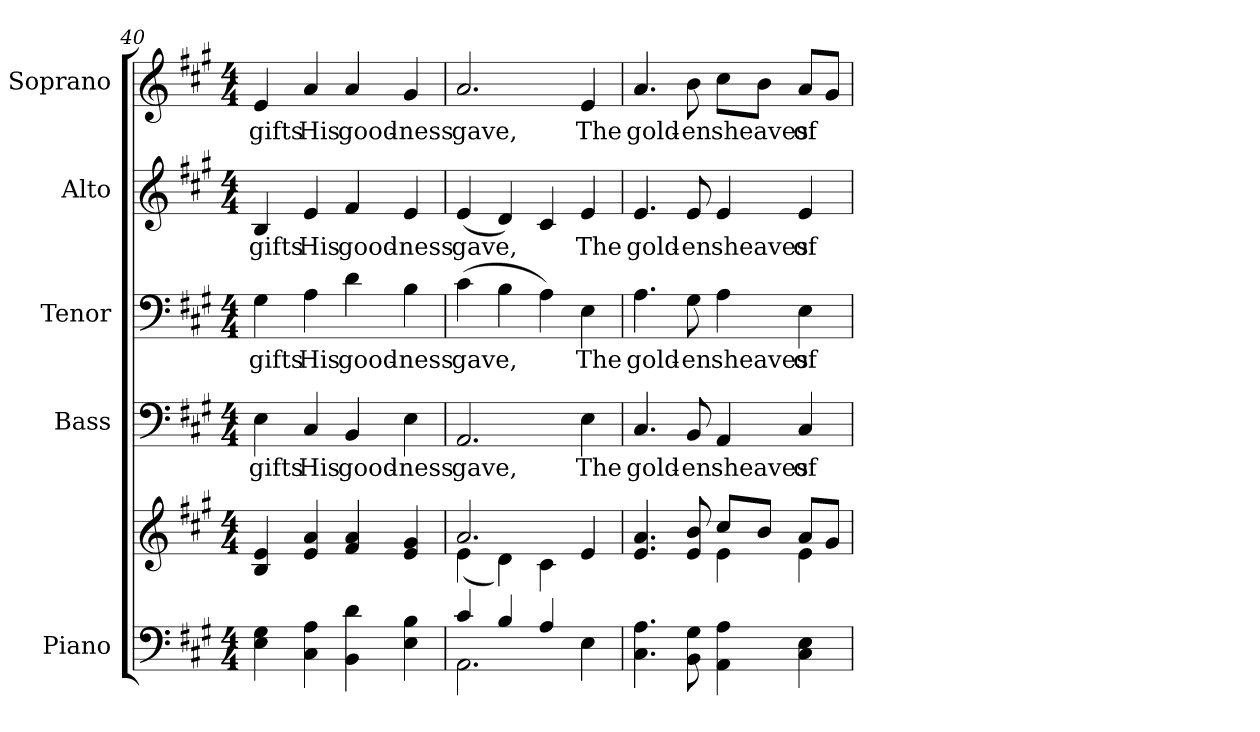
**kern	**kern	**kern	**text	**kern	**text	**kern	**text	**kern	**text
*part5	*part5	*part4	*part4	*part3	*part3	*part2	*part2	*part1	*part1
*staff6	*staff5	*staff4	*staff4	*staff3	*staff3	*staff2	*staff2	*staff1	*staff1
*I"Piano	*	*I"Bass	*	*I"Tenor	*	*I"Alto	*	*I"Soprano	*
*I'Pno.	*	*I'B.	*	*I'T.	*	*I'A.	*	*I'S.	*
!!LO:PB:g=z
*clefF4	*clefG2	*clefF4	*	*clefF4	*	*clefG2	*	*clefG2	*
*k[f#c#g#]	*k[f#c#g#]	*k[f#c#g#]	*	*k[f#c#g#]	*	*k[f#c#g#]	*	*k[f#c#g#]	*
*A:	*A:	*A:	*	*A:	*	*A:	*	*A:	*
*M4/4	*M4/4	*M4/4	*	*M4/4	*	*M4/4	*	*M4/4	*
=40	=40	=40	=40	=40	=40	=40	=40	=40	=40
!	!	!	!LO:LY:b:color=#000000	!	!	!	!	!	!
!	!	!	!	!	!LO:LY:b:color=#000000	!	!	!	!
!	!	!	!	!	!	!	!LO:LY:b:color=#000000	!	!
!	!	!	!	!	!	!	!	!	!LO:LY:b:color=#000000
4Ei\ 4G#i	4Bi/ 4ei	4Ei\	gifts	4G#i\	gifts	4Bi/	gifts	4ei/	gifts
!	!	!	!LO:LY:b:color=#000000	!	!	!	!	!	!
!	!	!	!	!	!LO:LY:b:color=#000000	!	!	!	!
!	!	!	!	!	!	!	!LO:LY:b:color=#000000	!	!
!	!	!	!	!	!	!	!	!	!LO:LY:b:color=#000000
4C#i\ 4Ai	4ei/ 4ai	4C#i/	His	4Ai\	His	4ei/	His	4ai/	His
!	!	!	!LO:LY:b:color=#000000	!	!	!	!	!	!
!	!	!	!	!	!LO:LY:b:color=#000000	!	!	!	!
!	!	!	!	!	!	!	!LO:LY:b:color=#000000	!	!
!	!	!	!	!	!	!	!	!	!LO:LY:b:color=#000000
4BBi\ 4di	4f#i/ 4ai	4BBi/	good-	4di\	good-	4f#i/	good-	4ai/	good-
!	!	!	!LO:LY:b:color=#000000	!	!	!	!	!	!
!	!	!	!	!	!LO:LY:b:color=#000000	!	!	!	!
!	!	!	!	!	!	!	!LO:LY:b:color=#000000	!	!
!	!	!	!	!	!	!	!	!	!LO:LY:b:color=#000000
4Ei\ 4Bi	4ei/ 4g#i	4Ei\	-ness	4Bi\	-ness	4ei/	-ness	4g#i/	-ness
=41	=41	=41	=41	=41	=41	=41	=41	=41	=41
*^	*^	*	*	*	*	*	*	*	*
!	!	!	!	!	!LO:LY:b:color=#000000	!	!	!	!	!	!
!	!	!	!	!	!	!	!LO:LY:b:color=#000000	!	!	!	!
!	!	!	!	!	!	!	!	!	!LO:LY:b:color=#000000	!	!
!	!	!	!	!	!	!	!	!	!	!	!LO:LY:b:color=#000000
4c#i/	2.AAi\	2.ai/	(4ei\	2.AAi/	gave,	(4c#i\	gave,	(4ei/	gave,	2.ai/	gave,
4Bi/	.	.	4di\)	.	.	4Bi\	.	4di/)	.	.	.
4Ai/	.	.	4c#i\	.	.	4Ai\)	.	4c#i/	.	.	.
!	!	!	!	!	!LO:LY:b:color=#000000	!	!	!	!	!	!
!	!	!	!	!	!	!	!LO:LY:b:color=#000000	!	!	!	!
!	!	!	!	!	!	!	!	!	!LO:LY:b:color=#000000	!	!
!	!	!	!	!	!	!	!	!	!	!	!LO:LY:b:color=#000000
4Ei\	4ryy	4ei/	4ryy	4Ei\	The	4Ei\	The	4ei/	The	4ei/	The
*v	*v	*	*	*	*	*	*	*	*	*	*
!!LO:PB:g=z
=42	=42	=42	=42	=42	=42	=42	=42	=42	=42	=42
*^	*	*	*	*	*	*	*	*	*	*
!	!	!	!	!	!LO:LY:b:color=#000000	!	!	!	!	!	!
*v	*v	*	*	*	*	*	*	*	*	*	*
*^	*	*	*	*	*	*	*	*	*	*
!	!	!	!	!	!	!	!LO:LY:b:color=#000000	!	!	!	!
*v	*v	*	*	*	*	*	*	*	*	*	*
*^	*	*	*	*	*	*	*	*	*	*
!	!	!	!	!	!	!	!	!	!LO:LY:b:color=#000000	!	!
*v	*v	*	*	*	*	*	*	*	*	*	*
*^	*	*	*	*	*	*	*	*	*	*
!	!	!	!	!	!	!	!	!	!	!	!LO:LY:b:color=#000000
*v	*v	*	*	*	*	*	*	*	*	*	*
4.C#i\ 4.Ai	4.ei/ 4.ai	2ryy	4.C#i/	gold-	4.Ai\	gold-	4.ei/	gold-	4.ai/	gold-
!	!	!	!	!LO:LY:b:color=#000000	!	!	!	!	!	!
!	!	!	!	!	!	!LO:LY:b:color=#000000	!	!	!	!
!	!	!	!	!	!	!	!	!LO:LY:b:color=#000000	!	!
!	!	!	!	!	!	!	!	!	!	!LO:LY:b:color=#000000
8BBi\ 8G#i	8ei/ 8bi	.	8BBi/	-en	8G#i\	-en	8ei/	-en	8bi\	-en
!	!	!	!	!LO:LY:b:color=#000000	!	!	!	!	!	!
!	!	!	!	!	!	!LO:LY:b:color=#000000	!	!	!	!
!	!	!	!	!	!	!	!	!LO:LY:b:color=#000000	!	!
!	!	!	!	!	!	!	!	!	!	!LO:LY:b:color=#000000
4AAi\ 4Ai	8cc#i/L	4ei\	4AAi/	sheaves	4Ai\	sheaves	4ei/	sheaves	8cc#i\L	sheaves
.	8bi/J	.	.	.	.	.	.	.	8bi\J	.
!	!	!	!	!LO:LY:b:color=#000000	!	!	!	!	!	!
!	!	!	!	!	!	!LO:LY:b:color=#000000	!	!	!	!
!	!	!	!	!	!	!	!	!LO:LY:b:color=#000000	!	!
!	!	!	!	!	!	!	!	!	!	!LO:LY:b:color=#000000
4C#i\ 4Ei	8ai/L	4ei\	4C#i/	of	4Ei\	of	4ei/	of	8ai/L	of
.	8g#i/J	.	.	.	.	.	.	.	8g#i/J	.
*	*v	*v	*	*	*	*	*	*	*	*
=	=	=	=	=	=	=	=	=	=
*-	*-	*-	*-	*-	*-	*-	*-	*-	*-
